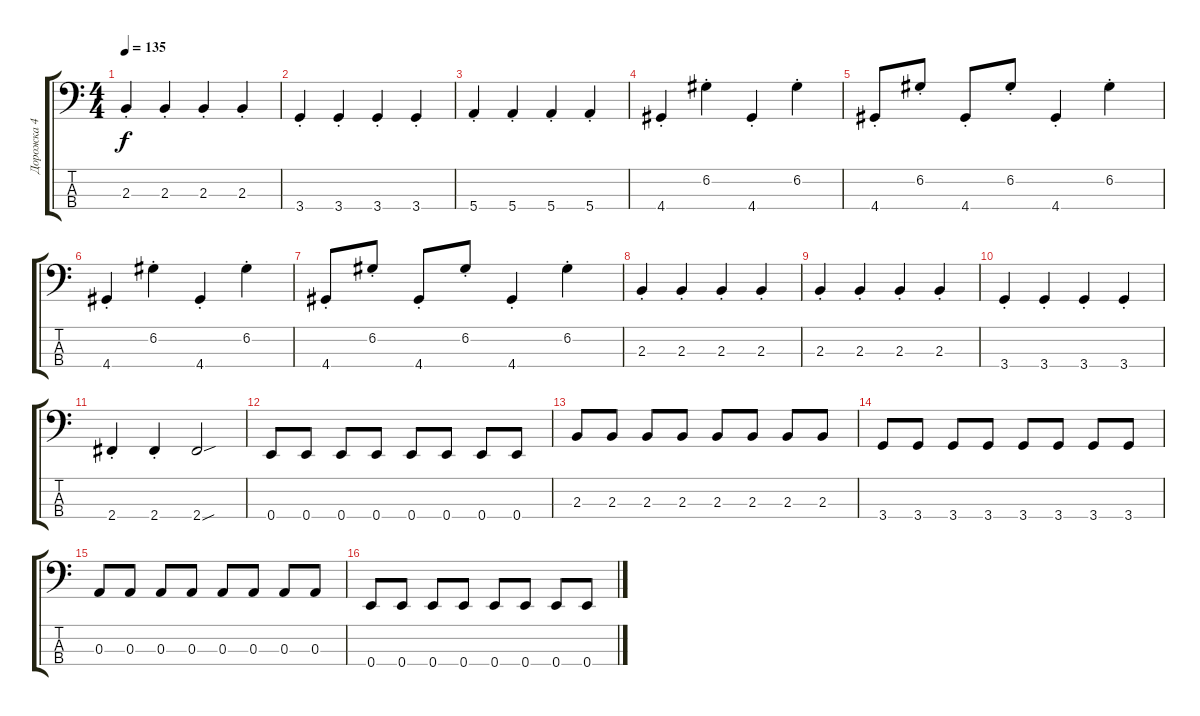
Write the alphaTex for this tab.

\track ("Дорожка 4" "Дорожка 4") {instrument electricbassfinger}
\staff {score tabs}
\tuning (G2 D2 A1 E1) {hide}
\ts (4 4)
\tempo 135
\clef f4
\ks c
2.3{st}.4{dy f} 2.3{st}.4 2.3{st}.4 2.3{st}.4 |
3.4{st}.4 3.4{st}.4 3.4{st}.4 3.4{st}.4 |
5.4{st}.4 5.4{st}.4 5.4{st}.4 5.4{st}.4 |
4.4{st}.4 6.2{st}.4 4.4{st}.4 6.2{st}.4 |
4.4{st}.8 6.2{st}.8 4.4{st}.8 6.2{st}.8 4.4{st}.4 6.2{st}.4 |
4.4{st}.4 6.2{st}.4 4.4{st}.4 6.2{st}.4 |
4.4{st}.8 6.2{st}.8 4.4{st}.8 6.2{st}.8 4.4{st}.4 6.2{st}.4 |
2.3{st}.4 2.3{st}.4 2.3{st}.4 2.3{st}.4 |
2.3{st}.4 2.3{st}.4 2.3{st}.4 2.3{st}.4 |
3.4{st}.4 3.4{st}.4 3.4{st}.4 3.4{st}.4 |
2.4{st}.4 2.4{st}.4 2.4{sou}.2 |
0.4.8 0.4.8 0.4.8 0.4.8 0.4.8 0.4.8 0.4.8 0.4.8 |
2.3.8 2.3.8 2.3.8 2.3.8 2.3.8 2.3.8 2.3.8 2.3.8 |
3.4.8 3.4.8 3.4.8 3.4.8 3.4.8 3.4.8 3.4.8 3.4.8 |
0.3.8 0.3.8 0.3.8 0.3.8 0.3.8 0.3.8 0.3.8 0.3.8 |
0.4.8 0.4.8 0.4.8 0.4.8 0.4.8 0.4.8 0.4.8 0.4.8
